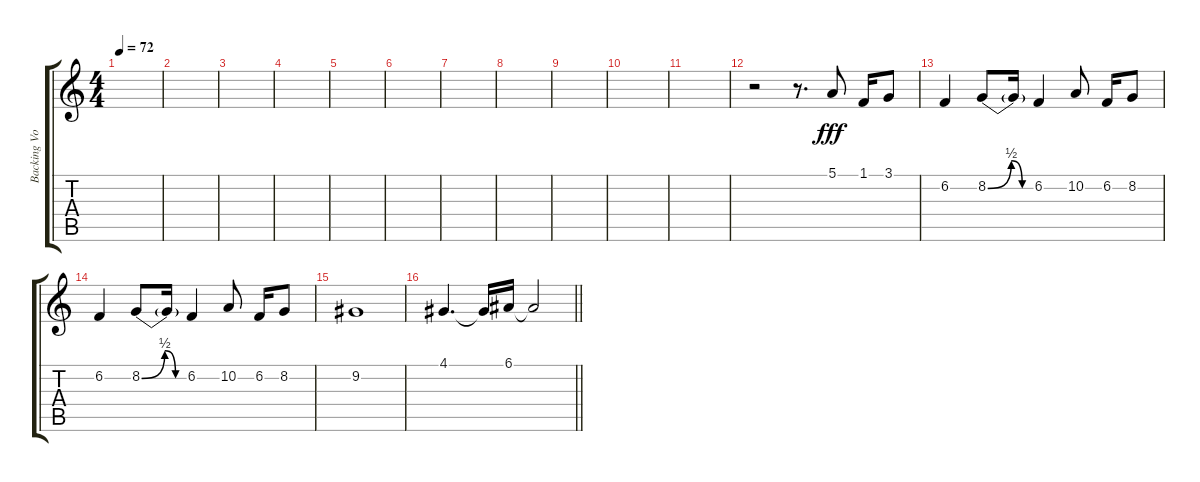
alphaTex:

\track ("Backing Vocals" "Backing Vo") {instrument piccolo}
\staff {score tabs}
\tuning (E4 B3 G3 D3 A2 E2) {hide}
\ts (4 4)
\tempo 72
\clef g2
\ks c
|
|
|
|
|
|
|
|
|
|
|
r.2 r.8{d} 5.1.8{dy fff} 1.1.16 3.1.8 |
6.2.4 8.2{be (custom 0 0 30 2 44 0 49 0 60 0)}.8 8.2{t}.16 6.2.4 10.2.8 6.2.16 8.2.8 |
6.2.4 8.2{be (custom 0 0 30 2 44 0 49 0 60 0)}.8 8.2{t}.16 6.2.4 10.2.8 6.2.16 8.2.8 |
9.2.1 |
\barLineRight lightlight
4.1.4{d} 4.1{t}.16 6.1.16 6.1{t}.2
